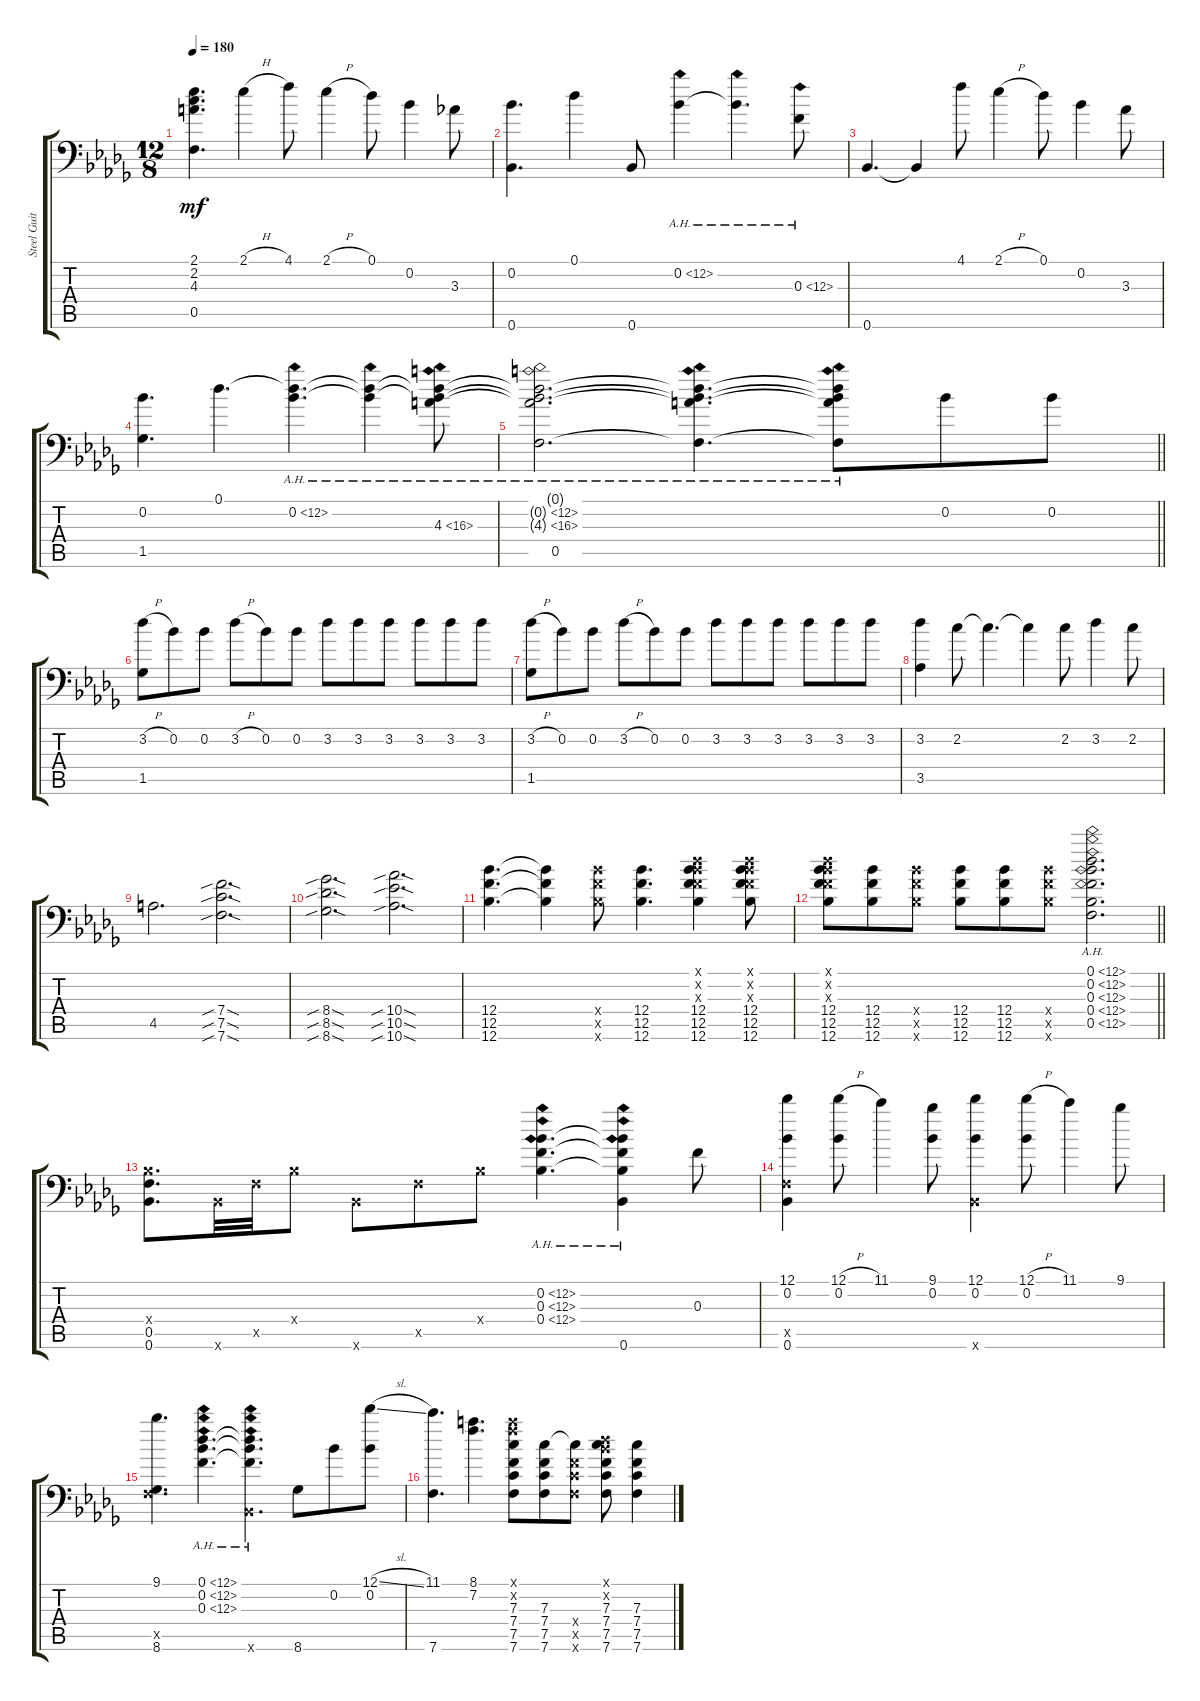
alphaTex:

\track ("Steel Guitar" "Steel Guit") {instrument acousticguitarsteel}
\staff {score tabs}
\tuning (Db4 Bb3 F3 Bb2 F2 Bb1) {hide}
\ts (12 8)
\tempo 180
\clef f4
\ks db
(2.1 2.2 4.3 0.5).4{d dy mf} 2.1{h}.4 4.1.8 2.1{h}.4 0.1.8 0.2.4 3.3.8 |
(0.2 0.6).4{d} 0.1.4 0.6.8 0.2{ah 12}.4 0.2{ah 12 t}.4{d} 0.3{ah 12}.8 |
0.6.4{d} 0.6{t}.4 4.1.8 2.1{h}.4 0.1.8 0.2.4 3.3.8 |
(0.2 1.5).4{d} 0.1.4{d} (0.1{t} 0.2{ah 12}).4{d} (0.1{t} 0.2{ah 12 t}).4 (0.1{t} 0.2{ah 12 t} 4.3{ah 12}).8 |
\barLineRight lightlight
(0.1{t} 0.2{ah 12 t} 4.3{ah 12 t} 0.5).2{d} (0.1{t} 0.2{ah 12 t} 4.3{ah 12 t} 0.5{t}).4{d} (0.1{t} 0.2{ah 12 t} 4.3{ah 12 t} 0.5{t}).8 0.2.8 0.2.8 |
(3.2{h} 1.5).8 0.2.8 0.2.8 3.2{h}.8 0.2.8 0.2.8 3.2.8 3.2.8 3.2.8 3.2.8 3.2.8 3.2.8 |
(3.2{h} 1.5).8 0.2.8 0.2.8 3.2{h}.8 0.2.8 0.2.8 3.2.8 3.2.8 3.2.8 3.2.8 3.2.8 3.2.8 |
(3.2 3.5).4 2.2.8 2.2{t}.4{d} 2.2{t}.4 2.2.8 3.2.4 2.2.8 |
4.5.2{d} (7.4{sib sod} 7.5{sib sod} 7.6{sib sod}).2{d} |
(8.4{sib sod} 8.5{sib sod} 8.6{sib sod}).2{d} (10.4{sib sod} 10.5{sib sod} 10.6{sib sod}).2{d} |
(12.4 12.5 12.6).4{d} (12.4{t} 12.5{t} 12.6{t}).4 (12.4{x} 12.5{x} 12.6{x}).8 (12.4 12.5 12.6).4{d} (0.1{x} 0.2{x} 0.3{x} 12.4 12.5 12.6).4 (0.1{x} 0.2{x} 0.3{x} 12.4 12.5 12.6).8 |
\barLineRight lightlight
(0.1{x} 0.2{x} 0.3{x} 12.4 12.5 12.6).8 (12.4 12.5 12.6).8 (12.4{x} 12.5{x} 12.6{x}).8 (12.4 12.5 12.6).8 (12.4 12.5 12.6).8 (12.4{x} 12.5{x} 12.6{x}).8 (0.1{ah 12} 0.2{ah 12} 0.3{ah 12} 0.4{ah 12} 0.5{ah 12}).2{d} |
(0.4{x} 0.5 0.6).8{d} 0.6{x}.32 0.5{x}.32 0.4{x}.8 0.6{x}.8 0.5{x}.8 0.4{x}.8 (0.2{ah 12} 0.3{ah 12} 0.4{ah 12}).4{d} (0.2{ah 12 t} 0.3{ah 12 t} 0.4{ah 12 t} 0.6).4 0.3.8 |
(12.1 0.2 0.5{x} 0.6).4 (12.1{h} 0.2).8 11.1.4 (9.1 0.2).8 (12.1 0.2 0.6{x}).4 (12.1{h} 0.2).8 11.1.4 9.1.8 |
(9.1 0.5{x} 8.6).4{d} (0.1{ah 12} 0.2{ah 12} 0.3{ah 12}).4{d} (0.1{ah 12 t} 0.2{ah 12 t} 0.3{ah 12 t} 0.6{x}).4{d} 8.6.8 0.2.8 (12.1{sl} 0.2).8 |
(11.1 7.6).4{d} (8.1 7.2).4{d} (8.1{x} 7.2{x} 7.3 7.4 7.5 7.6).8 (7.3 7.4 7.5 7.6).8 (7.3{t} 7.4{x} 7.5{x} 7.6{x}).8 (0.1{x} 0.2{x} 7.3 7.4 7.5 7.6).8 (7.3 7.4 7.5 7.6).4
